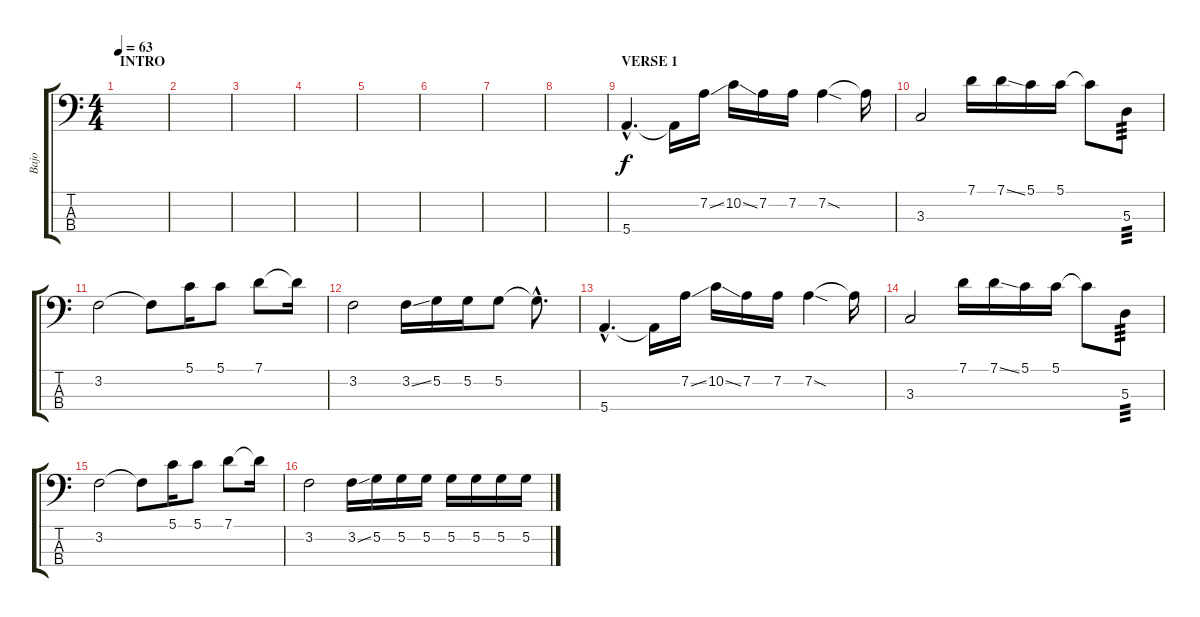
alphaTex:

\track ("Bajo" "Bajo") {instrument electricbassfinger}
\staff {score tabs}
\tuning (G2 D2 A1 E1) {hide}
\ts (4 4)
\section ("" "INTRO")
\tempo 63
\clef f4
\ks c
|
|
|
|
|
|
|
|
\section ("" "VERSE 1")
5.4{hac}.4{d} 5.4{t}.16 7.2{ss}.16 10.2{ss}.16 7.2.16 7.2.16 7.2{sod}.4 7.2{t}.16 |
3.3.2 7.1.16 7.1{ss}.16 5.1.16 5.1.16 5.1{t}.8 5.3.8{tp 3} |
3.2.2 3.2{t}.8 5.1.16 5.1.8 7.1.8 7.1{t}.16 |
3.2.2 3.2{ss}.16 5.2.16 5.2.16 5.2.8 5.2{hac t}.8{d} |
5.4{hac}.4{d} 5.4{t}.16 7.2{ss}.16 10.2{ss}.16 7.2.16 7.2.16 7.2{sod}.4 7.2{t}.16 |
3.3.2 7.1.16 7.1{ss}.16 5.1.16 5.1.16 5.1{t}.8 5.3.8{tp 3} |
3.2.2 3.2{t}.8 5.1.16 5.1.8 7.1.8 7.1{t}.16 |
3.2.2 3.2{ss}.16 5.2.16 5.2.16 5.2.16 5.2.16 5.2.16 5.2.16 5.2.16
